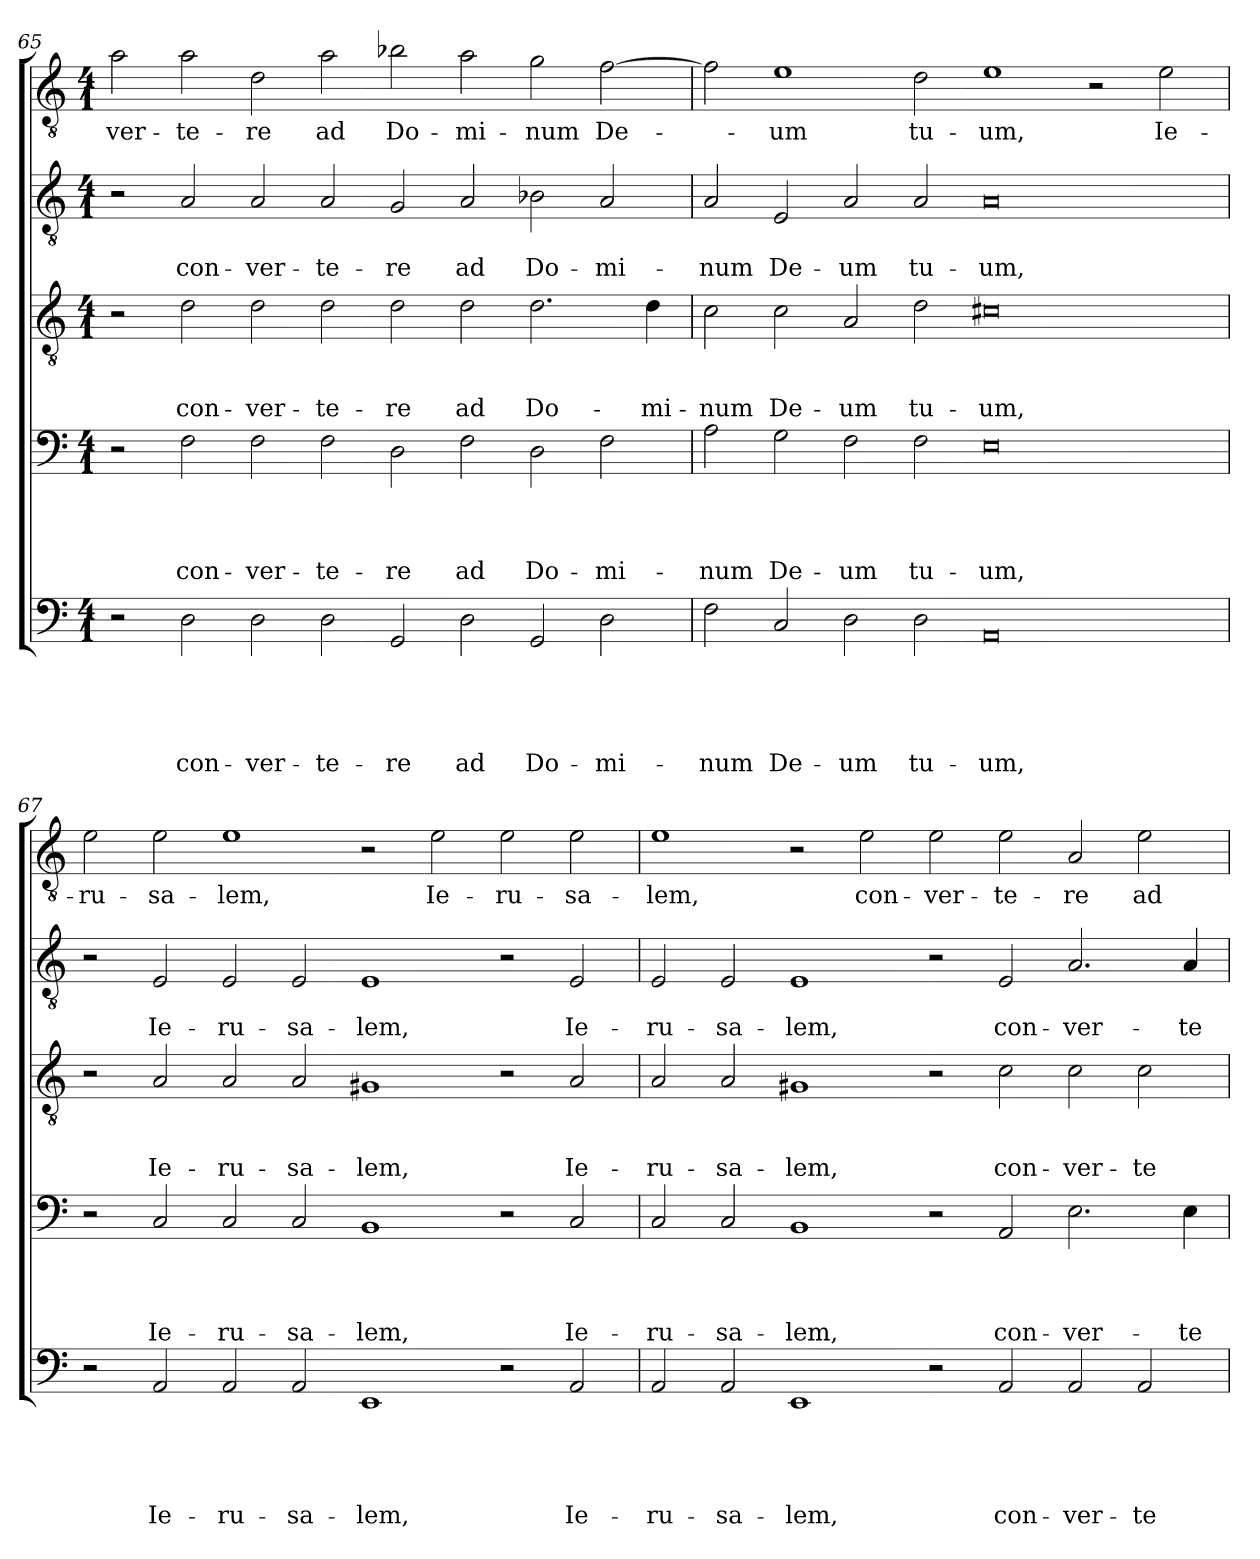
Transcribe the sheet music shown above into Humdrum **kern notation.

**kern	**text	**text	**text	**text	**text	**kern	**text	**text	**text	**text	**kern	**text	**text	**text	**kern	**text	**text	**kern	**text
*part5	*part5	*part5	*part5	*part5	*part5	*part4	*part4	*part4	*part4	*part4	*part3	*part3	*part3	*part3	*part2	*part2	*part2	*part1	*part1
*staff5	*staff5	*staff5	*staff5	*staff5	*staff5	*staff4	*staff4	*staff4	*staff4	*staff4	*staff3	*staff3	*staff3	*staff3	*staff2	*staff2	*staff2	*staff1	*staff1
*clefF4	*	*	*	*	*	*clefF4	*	*	*	*	*clefGv2	*	*	*	*clefGv2	*	*	*clefGv2	*
*k[]	*	*	*	*	*	*k[]	*	*	*	*	*k[]	*	*	*	*k[]	*	*	*k[]	*
*C:	*	*	*	*	*	*C:	*	*	*	*	*C:	*	*	*	*C:	*	*	*C:	*
*M4/1	*	*	*	*	*	*M4/1	*	*	*	*	*M4/1	*	*	*	*M4/1	*	*	*M4/1	*
=65	=65	=65	=65	=65	=65	=65	=65	=65	=65	=65	=65	=65	=65	=65	=65	=65	=65	=65	=65
!	!	!	!	!	!	!	!	!	!	!	!	!	!	!	!	!	!	!	!LO:LY:b
2r	.	.	.	.	.	2r	.	.	.	.	2r	.	.	.	2r	.	.	2a\	-ver-
!	!	!	!	!	!LO:LY:b	!	!	!	!	!LO:LY:b	!	!	!	!LO:LY:b	!	!	!LO:LY:b	!	!LO:LY:b
2D\	.	.	.	.	con-	2F\	.	.	.	con-	2d\	.	.	con-	2A/	.	con-	2a\	-te-
!	!	!	!	!	!LO:LY:b	!	!	!	!	!LO:LY:b	!	!	!	!LO:LY:b	!	!	!LO:LY:b	!	!LO:LY:b
2D\	.	.	.	.	-ver-	2F\	.	.	.	-ver-	2d\	.	.	-ver-	2A/	.	-ver-	2d\	-re
!	!	!	!	!	!LO:LY:b	!	!	!	!	!LO:LY:b	!	!	!	!LO:LY:b	!	!	!LO:LY:b	!	!LO:LY:b
2D\	.	.	.	.	-te-	2F\	.	.	.	-te-	2d\	.	.	-te-	2A/	.	-te-	2a\	ad
!	!	!	!	!	!LO:LY:b	!	!	!	!	!LO:LY:b	!	!	!	!LO:LY:b	!	!	!LO:LY:b	!	!LO:LY:b
2GG/	.	.	.	.	-re	2D\	.	.	.	-re	2d\	.	.	-re	2G/	.	-re	2b-X\	Do-
!	!	!	!	!	!LO:LY:b	!	!	!	!	!LO:LY:b	!	!	!	!LO:LY:b	!	!	!LO:LY:b	!	!LO:LY:b
2D\	.	.	.	.	ad	2F\	.	.	.	ad	2d\	.	.	ad	2A/	.	ad	2a\	-mi-
!	!	!	!	!	!LO:LY:b	!	!	!	!	!LO:LY:b	!	!	!	!LO:LY:b	!	!	!LO:LY:b	!	!LO:LY:b
2GG/	.	.	.	.	Do-	2D\	.	.	.	Do-	2.d\	.	.	Do-	2B-X\	.	Do-	2g\	-num
!	!	!	!	!	!LO:LY:b	!	!	!	!	!LO:LY:b	!	!	!	!	!	!	!LO:LY:b	!	!LO:LY:b
2D\	.	.	.	.	-mi-	2F\	.	.	.	-mi-	.	.	.	.	2A/	.	-mi-	[2f\	De-
!	!	!	!	!	!	!	!	!	!	!	!	!	!	!LO:LY:b	!	!	!	!	!
.	.	.	.	.	.	.	.	.	.	.	4d\	.	.	-mi-	.	.	.	.	.
!!LO:LB:g=z
=66	=66	=66	=66	=66	=66	=66	=66	=66	=66	=66	=66	=66	=66	=66	=66	=66	=66	=66	=66
!	!	!	!	!	!LO:LY:b	!	!	!	!	!LO:LY:b	!	!	!	!LO:LY:b	!	!	!LO:LY:b	!	!
2F\	.	.	.	.	-num	2A\	.	.	.	-num	2c\	.	.	-num	2A/	.	-num	2f\]	.
!	!	!	!	!	!LO:LY:b	!	!	!	!	!LO:LY:b	!	!	!	!LO:LY:b	!	!	!LO:LY:b	!	!LO:LY:b
2C/	.	.	.	.	De-	2G\	.	.	.	De-	2c\	.	.	De-	2E/	.	De-	1e	-um
!	!	!	!	!	!LO:LY:b	!	!	!	!	!LO:LY:b	!	!	!	!LO:LY:b	!	!	!LO:LY:b	!	!
2D\	.	.	.	.	-um	2F\	.	.	.	-um	2A/	.	.	-um	2A/	.	-um	.	.
!	!	!	!	!	!LO:LY:b	!	!	!	!	!LO:LY:b	!	!	!	!LO:LY:b	!	!	!LO:LY:b	!	!LO:LY:b
2D\	.	.	.	.	tu-	2F\	.	.	.	tu-	2d\	.	.	tu-	2A/	.	tu-	2d\	tu-
!	!	!	!	!	!LO:LY:b	!	!	!	!	!LO:LY:b	!	!	!	!LO:LY:b	!	!	!LO:LY:b	!	!LO:LY:b
0AA	.	.	.	.	-um,	0E	.	.	.	-um,	0c#X	.	.	-um,	0A	.	-um,	1e	-um,
.	.	.	.	.	.	.	.	.	.	.	.	.	.	.	.	.	.	2r	.
!	!	!	!	!	!	!	!	!	!	!	!	!	!	!	!	!	!	!	!LO:LY:b
.	.	.	.	.	.	.	.	.	.	.	.	.	.	.	.	.	.	2e\	Ie-
=67	=67	=67	=67	=67	=67	=67	=67	=67	=67	=67	=67	=67	=67	=67	=67	=67	=67	=67	=67
!	!	!	!	!	!	!	!	!	!	!	!	!	!	!	!	!	!	!	!LO:LY:b
2r	.	.	.	.	.	2r	.	.	.	.	2r	.	.	.	2r	.	.	2e\	-ru-
!	!	!	!	!	!LO:LY:b	!	!	!	!	!LO:LY:b	!	!	!	!LO:LY:b	!	!	!LO:LY:b	!	!LO:LY:b
2AA/	.	.	.	.	Ie-	2C/	.	.	.	Ie-	2A/	.	.	Ie-	2E/	.	Ie-	2e\	-sa-
!	!	!	!	!	!LO:LY:b	!	!	!	!	!LO:LY:b	!	!	!	!LO:LY:b	!	!	!LO:LY:b	!	!LO:LY:b
2AA/	.	.	.	.	-ru-	2C/	.	.	.	-ru-	2A/	.	.	-ru-	2E/	.	-ru-	1e	-lem,
!	!	!	!	!	!LO:LY:b	!	!	!	!	!LO:LY:b	!	!	!	!LO:LY:b	!	!	!LO:LY:b	!	!
2AA/	.	.	.	.	-sa-	2C/	.	.	.	-sa-	2A/	.	.	-sa-	2E/	.	-sa-	.	.
!	!	!	!	!	!LO:LY:b	!	!	!	!	!LO:LY:b	!	!	!	!LO:LY:b	!	!	!LO:LY:b	!	!
1EE	.	.	.	.	-lem,	1BB	.	.	.	-lem,	1G#X	.	.	-lem,	1E	.	-lem,	2r	.
!	!	!	!	!	!	!	!	!	!	!	!	!	!	!	!	!	!	!	!LO:LY:b
.	.	.	.	.	.	.	.	.	.	.	.	.	.	.	.	.	.	2e\	Ie-
!	!	!	!	!	!	!	!	!	!	!	!	!	!	!	!	!	!	!	!LO:LY:b
2r	.	.	.	.	.	2r	.	.	.	.	2r	.	.	.	2r	.	.	2e\	-ru-
!	!	!	!	!	!LO:LY:b	!	!	!	!	!LO:LY:b	!	!	!	!LO:LY:b	!	!	!LO:LY:b	!	!LO:LY:b
2AA/	.	.	.	.	Ie-	2C/	.	.	.	Ie-	2A/	.	.	Ie-	2E/	.	Ie-	2e\	-sa-
=68	=68	=68	=68	=68	=68	=68	=68	=68	=68	=68	=68	=68	=68	=68	=68	=68	=68	=68	=68
!	!	!	!	!	!LO:LY:b	!	!	!	!	!LO:LY:b	!	!	!	!LO:LY:b	!	!	!LO:LY:b	!	!LO:LY:b
2AA/	.	.	.	.	-ru-	2C/	.	.	.	-ru-	2A/	.	.	-ru-	2E/	.	-ru-	1e	-lem,
!	!	!	!	!	!LO:LY:b	!	!	!	!	!LO:LY:b	!	!	!	!LO:LY:b	!	!	!LO:LY:b	!	!
2AA/	.	.	.	.	-sa-	2C/	.	.	.	-sa-	2A/	.	.	-sa-	2E/	.	-sa-	.	.
!	!	!	!	!	!LO:LY:b	!	!	!	!	!LO:LY:b	!	!	!	!LO:LY:b	!	!	!LO:LY:b	!	!
1EE	.	.	.	.	-lem,	1BB	.	.	.	-lem,	1G#X	.	.	-lem,	1E	.	-lem,	2r	.
!	!	!	!	!	!	!	!	!	!	!	!	!	!	!	!	!	!	!	!LO:LY:b
.	.	.	.	.	.	.	.	.	.	.	.	.	.	.	.	.	.	2e\	con-
!	!	!	!	!	!	!	!	!	!	!	!	!	!	!	!	!	!	!	!LO:LY:b
2r	.	.	.	.	.	2r	.	.	.	.	2r	.	.	.	2r	.	.	2e\	-ver-
!	!	!	!	!	!LO:LY:b	!	!	!	!	!LO:LY:b	!	!	!	!LO:LY:b	!	!	!LO:LY:b	!	!LO:LY:b
2AA/	.	.	.	.	con-	2AA/	.	.	.	con-	2c\	.	.	con-	2E/	.	con-	2e\	-te-
!	!	!	!	!	!LO:LY:b	!	!	!	!	!LO:LY:b	!	!	!	!LO:LY:b	!	!	!LO:LY:b	!	!LO:LY:b
2AA/	.	.	.	.	-ver-	2.E\	.	.	.	-ver-	2c\	.	.	-ver-	2.A/	.	-ver-	2A/	-re
!	!	!	!	!	!LO:LY:b	!	!	!	!	!	!	!	!	!LO:LY:b	!	!	!	!	!LO:LY:b
2AA/	.	.	.	.	-te-	.	.	.	.	.	2c\	.	.	-te-	.	.	.	2e\	ad
!	!	!	!	!	!	!	!	!	!	!LO:LY:b	!	!	!	!	!	!	!LO:LY:b	!	!
.	.	.	.	.	.	4E\	.	.	.	-te-	.	.	.	.	4A/	.	-te-	.	.
=	=	=	=	=	=	=	=	=	=	=	=	=	=	=	=	=	=	=	=
*-	*-	*-	*-	*-	*-	*-	*-	*-	*-	*-	*-	*-	*-	*-	*-	*-	*-	*-	*-
